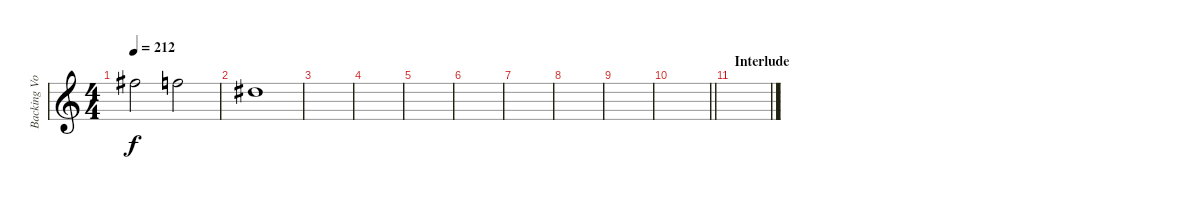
\track ("Backing Vocals" "Backing Vo") {instrument distortionguitar}
\staff {score}
\tuning (Eb4 Bb3 Gb3 Db3 Ab2 Eb2) {hide}
\ts (4 4)
\tempo 212
\clef g2
\ks c
8.2.2{dy f} 7.2.2 |
5.2.1 |
|
|
|
|
|
|
|
\barLineRight lightlight
|
\section ("" "Interlude")
